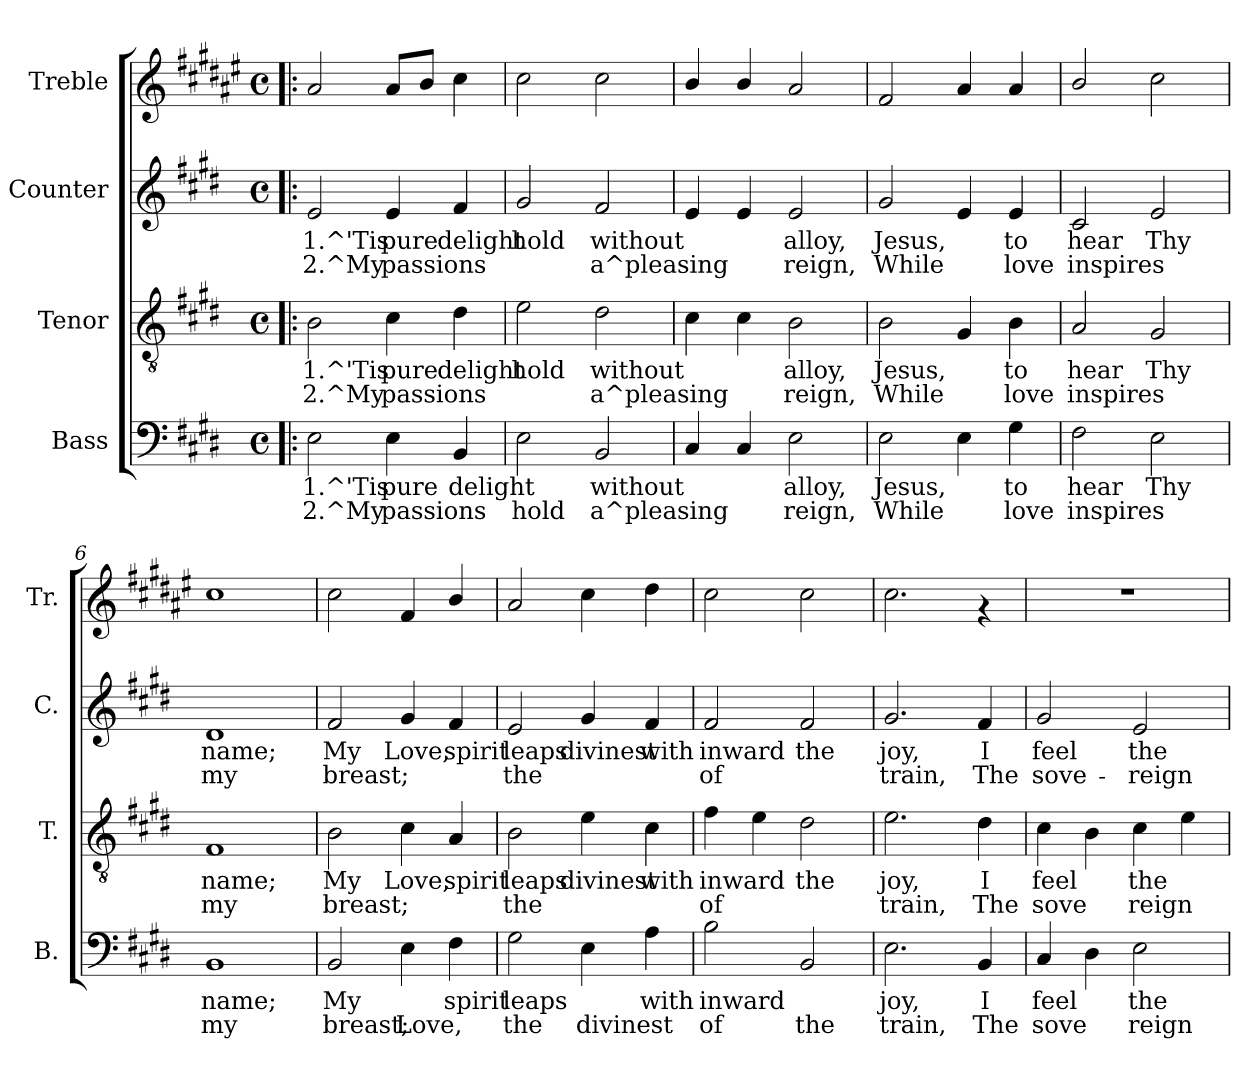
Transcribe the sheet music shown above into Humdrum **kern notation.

**kern	**text	**text	**kern	**text	**text	**kern	**text	**text	**kern
*part4	*part4	*part4	*part3	*part3	*part3	*part2	*part2	*part2	*part1
*staff4	*staff4	*staff4	*staff3	*staff3	*staff3	*staff2	*staff2	*staff2	*staff1
*I"Bass	*	*	*I"Tenor	*	*	*I"Counter	*	*	*I"Treble
*I'B.	*	*	*I'T.	*	*	*I'C.	*	*	*I'Tr.
!!LO:PB:g=z
*stria5	*	*	*stria5	*	*	*stria5	*	*	*stria5
*clefF4	*	*	*clefGv2	*	*	*clefG2	*	*	*clefG2
*	*	*	*	*	*	*	*	*	*ITrd1c2
*k[f#c#g#d#]	*	*	*k[f#c#g#d#]	*	*	*k[f#c#g#d#]	*	*	*k[f#c#g#d#]
*E:	*	*	*E:	*	*	*E:	*	*	*E:
*M4/4	*	*	*M4/4	*	*	*M4/4	*	*	*M4/4
*met(c)	*	*	*met(c)	*	*	*met(c)	*	*	*met(c)
=1!|:	=1!|:	=1!|:	=1!|:	=1!|:	=1!|:	=1!|:	=1!|:	=1!|:	=1!|:
!	!LO:LY:a:rj	!LO:LY:a:rj	!	!LO:LY:a:rj	!LO:LY:a:rj	!	!LO:LY:b:rj	!LO:LY:b:rj	!
2E\	1.^'Tis	2.^My	2B\	1.^'Tis	2.^My	2e/	1.^'Tis	2.^My	2g#/
!	!LO:LY:a:rj	!LO:LY:a:rj	!	!LO:LY:a:rj	!LO:LY:a:rj	!	!LO:LY:b:rj	!LO:LY:b:rj	!
4E\	pure	passions	4c#\	pure	passions	4e/	pure	passions	8g#/L
.	.	.	.	.	.	.	.	.	8a/J
!	!LO:LY:a:rj	!LO:LY:a:rj	!	!LO:LY:a:rj	!LO:LY:a:rj	!	!LO:LY:b:rj	!LO:LY:b:rj	!
4BB/	delight	.	4d#\	delight	.	4f#/	delight	.	4b\
=2	=2	=2	=2	=2	=2	=2	=2	=2	=2
!	!LO:LY:a:rj	!LO:LY:a:rj	!	!LO:LY:a:rj	!LO:LY:a:rj	!	!LO:LY:b:rj	!LO:LY:b:rj	!
2E\	.	hold	2e\	hold	.	2g#/	hold	.	2b\
!	!LO:LY:a:rj	!LO:LY:a:rj	!	!LO:LY:a:rj	!LO:LY:a:rj	!	!LO:LY:b:rj	!LO:LY:b:rj	!
2BB/	without	a^pleasing	2d#\	without	a^pleasing	2f#/	without	a^pleasing	2b\
=3	=3	=3	=3	=3	=3	=3	=3	=3	=3
!	!LO:LY:a:rj	!LO:LY:a:rj	!	!LO:LY:a:rj	!LO:LY:a:rj	!	!LO:LY:b:rj	!LO:LY:b:rj	!
4C#/	.	.	4c#\	.	.	4e/	.	.	4a/
!	!LO:LY:a:rj	!LO:LY:a:rj	!	!LO:LY:a:rj	!LO:LY:a:rj	!	!LO:LY:b:rj	!LO:LY:b:rj	!
4C#/	.	.	4c#\	.	.	4e/	.	.	4a/
!	!LO:LY:a:rj	!LO:LY:a:rj	!	!LO:LY:a:rj	!LO:LY:a:rj	!	!LO:LY:b:rj	!LO:LY:b:rj	!
2E\	alloy,	reign,	2B\	alloy,	reign,	2e/	alloy,	reign,	2g#/
=4	=4	=4	=4	=4	=4	=4	=4	=4	=4
!	!LO:LY:a:rj	!LO:LY:a:rj	!	!LO:LY:a:rj	!LO:LY:a:rj	!	!LO:LY:b:rj	!LO:LY:b:rj	!
2E\	Jesus,	While	2B\	Jesus,	While	2g#/	Jesus,	While	2e/
!	!LO:LY:a:rj	!LO:LY:a:rj	!	!LO:LY:a:rj	!LO:LY:a:rj	!	!LO:LY:b:rj	!LO:LY:b:rj	!
4E\	.	.	4G#/	.	.	4e/	.	.	4g#/
!	!LO:LY:a:rj	!LO:LY:a:rj	!	!LO:LY:a:rj	!LO:LY:a:rj	!	!LO:LY:b:rj	!LO:LY:b:rj	!
4G#\	to	love	4B\	to	love	4e/	to	love	4g#>/
=5	=5	=5	=5	=5	=5	=5	=5	=5	=5
!	!LO:LY:a:rj	!LO:LY:a:rj	!	!LO:LY:a:rj	!LO:LY:a:rj	!	!LO:LY:b:rj	!LO:LY:b:rj	!
2F#\	hear	inspires	2A/	hear	inspires	2c#/	hear	inspires	2a/
!	!LO:LY:a:rj	!LO:LY:a:rj	!	!LO:LY:a:rj	!LO:LY:a:rj	!	!LO:LY:b:rj	!LO:LY:b:rj	!
2E\	Thy	.	2G#/	Thy	.	2e/	Thy	.	2b\
=6	=6	=6	=6	=6	=6	=6	=6	=6	=6
!	!LO:LY:a:rj	!LO:LY:a:rj	!	!LO:LY:a:rj	!LO:LY:a:rj	!	!LO:LY:b:rj	!LO:LY:b:rj	!
1BB	name;	my	1F#	name;	my	1d#	name;	my	1b
=7	=7	=7	=7	=7	=7	=7	=7	=7	=7
!	!LO:LY:a:rj	!LO:LY:a:rj	!	!LO:LY:a:rj	!LO:LY:a:rj	!	!LO:LY:b:rj	!LO:LY:b:rj	!
2BB/	My	breast;	2B\	My	breast;	2f#/	My	breast;	2b\
!	!LO:LY:a:rj	!LO:LY:a:rj	!	!LO:LY:a:rj	!LO:LY:a:rj	!	!LO:LY:b:rj	!LO:LY:b:rj	!
4E\	.	Love,	4c#\	Love,	.	4g#/	Love,	.	4e/
!	!LO:LY:a:rj	!LO:LY:a:rj	!	!LO:LY:a:rj	!LO:LY:a:rj	!	!LO:LY:b:rj	!LO:LY:b:rj	!
4F#\	spirit	.	4A/	spirit	.	4f#/	spirit	.	4a/
=8	=8	=8	=8	=8	=8	=8	=8	=8	=8
!	!LO:LY:a:rj	!LO:LY:a:rj	!	!LO:LY:a:rj	!LO:LY:a:rj	!	!LO:LY:b:rj	!LO:LY:b:rj	!
2G#\	leaps	the	2B\	leaps	the	2e/	leaps	the	2g#/
!	!LO:LY:a:rj	!LO:LY:a:rj	!	!LO:LY:a:rj	!LO:LY:a:rj	!	!LO:LY:b:rj	!LO:LY:b:rj	!
4E\	.	divinest	4e\	divinest	.	4g#/	divinest	.	4b\
!	!LO:LY:a:rj	!LO:LY:a:rj	!	!LO:LY:a:rj	!LO:LY:a:rj	!	!LO:LY:b:rj	!LO:LY:b:rj	!
4A\	with	.	4c#\	with	.	4f#/	with	.	4cc#\
=9	=9	=9	=9	=9	=9	=9	=9	=9	=9
!	!LO:LY:a:rj	!LO:LY:a:rj	!	!LO:LY:a:rj	!LO:LY:a:rj	!	!LO:LY:b:rj	!LO:LY:b:rj	!
2B\	inward	of	4f#\	inward	of	2f#/	inward	of	2b\
!	!	!	!	!LO:LY:a:rj	!LO:LY:a:rj	!	!	!	!
.	.	.	4e\	.	.	.	.	.	.
!	!LO:LY:a:rj	!LO:LY:a:rj	!	!LO:LY:a:rj	!LO:LY:a:rj	!	!LO:LY:b:rj	!LO:LY:b:rj	!
2BB/	.	the	2d#\	the	.	2f#/	the	.	2b\
=10	=10	=10	=10	=10	=10	=10	=10	=10	=10
!	!LO:LY:a:rj	!LO:LY:a:rj	!	!LO:LY:a:rj	!LO:LY:a:rj	!	!LO:LY:b:rj	!LO:LY:b:rj	!
2.E\	joy,	train,	2.e\	joy,	train,	2.g#/	joy,	train,	2.b\
!	!LO:LY:a:rj	!LO:LY:a:rj	!	!LO:LY:a:rj	!LO:LY:a:rj	!	!LO:LY:b:rj	!LO:LY:b:rj	!
4BB/	I	The	4d#\	I	The	4f#/	I	The	4rf
=11	=11	=11	=11	=11	=11	=11	=11	=11	=11
!	!LO:LY:a:rj	!LO:LY:a:rj	!	!LO:LY:a:rj	!LO:LY:a:rj	!	!LO:LY:b:rj	!LO:LY:b:rj	!
4C#/	feel	sove-	4c#\	feel	sove-	2g#/	feel	sove-	1r
!	!LO:LY:a:rj	!LO:LY:a:rj	!	!LO:LY:a:rj	!LO:LY:a:rj	!	!	!	!
4D#\	--	-	4B\	--	-	.	.	.	.
!	!LO:LY:a:rj	!LO:LY:a:rj	!	!LO:LY:a:rj	!LO:LY:a:rj	!	!LO:LY:b:rj	!LO:LY:b:rj	!
2E\	the	reign	4c#\	the	reign	2e/	-the	reign	.
!	!	!	!	!LO:LY:a:rj	!LO:LY:a:rj	!	!	!	!
.	.	.	4e\	.	.	.	.	.	.
=	=	=	=	=	=	=	=	=	=
*-	*-	*-	*-	*-	*-	*-	*-	*-	*-
